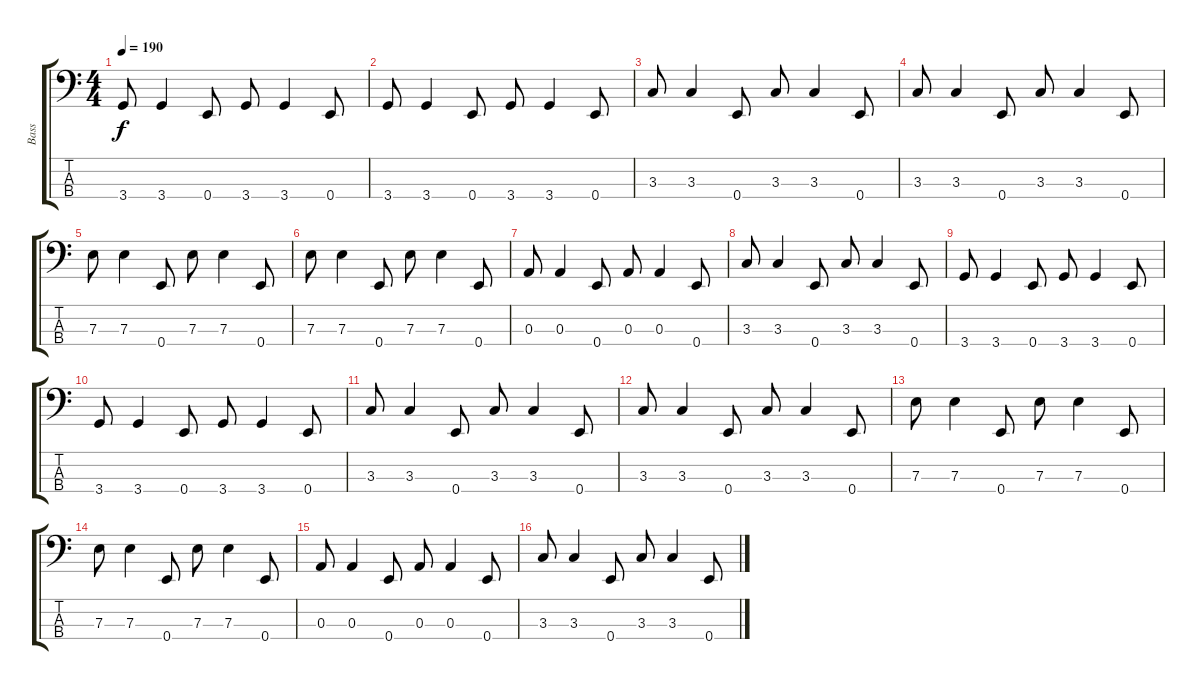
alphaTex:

\track ("Bass" "Bass") {instrument slapbass2}
\staff {score tabs}
\tuning (G2 D2 A1 E1) {hide}
\ts (4 4)
\tempo 190
\clef f4
\ks c
3.4.8{dy f} 3.4.4 0.4.8 3.4.8 3.4.4 0.4.8 |
3.4.8 3.4.4 0.4.8 3.4.8 3.4.4 0.4.8 |
3.3.8 3.3.4 0.4.8 3.3.8 3.3.4 0.4.8 |
3.3.8 3.3.4 0.4.8 3.3.8 3.3.4 0.4.8 |
7.3.8 7.3.4 0.4.8 7.3.8 7.3.4 0.4.8 |
7.3.8 7.3.4 0.4.8 7.3.8 7.3.4 0.4.8 |
0.3.8 0.3.4 0.4.8 0.3.8 0.3.4 0.4.8 |
3.3.8 3.3.4 0.4.8 3.3.8 3.3.4 0.4.8 |
3.4.8 3.4.4 0.4.8 3.4.8 3.4.4 0.4.8 |
3.4.8 3.4.4 0.4.8 3.4.8 3.4.4 0.4.8 |
3.3.8 3.3.4 0.4.8 3.3.8 3.3.4 0.4.8 |
3.3.8 3.3.4 0.4.8 3.3.8 3.3.4 0.4.8 |
7.3.8 7.3.4 0.4.8 7.3.8 7.3.4 0.4.8 |
7.3.8 7.3.4 0.4.8 7.3.8 7.3.4 0.4.8 |
0.3.8 0.3.4 0.4.8 0.3.8 0.3.4 0.4.8 |
3.3.8 3.3.4 0.4.8 3.3.8 3.3.4 0.4.8
